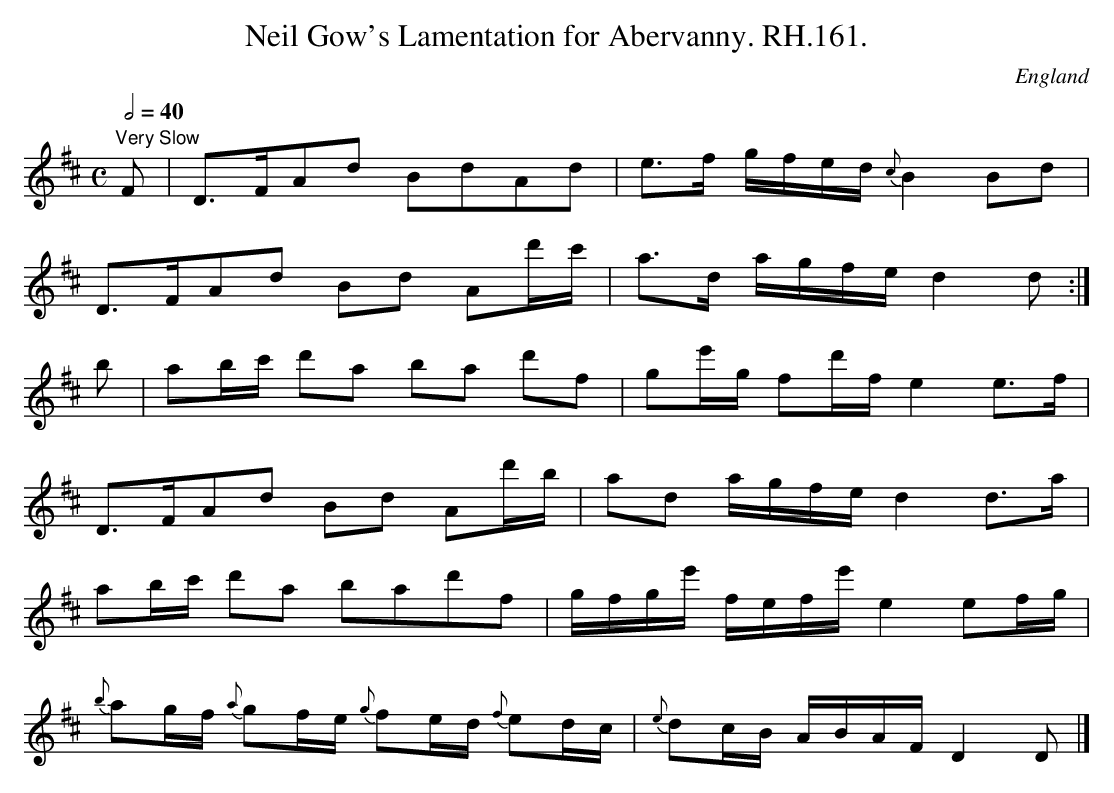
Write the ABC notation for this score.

X:1
T:Neil Gow's Lamentation for Abervanny. RH.161.
O:England
M:C
L:1/8
Q:2/4=40
K:D
"Very Slow"F|\
D>FAd BdAd|e>f g/f/e/d/{c}B2Bd|
D>FAd Bd Ad'/c'/|a>d a/g/f/e/d2d:|
b|ab/c'/ d'a ba d'f|ge'/g/ fd'/f/e2e>f|
D>FAd Bd Ad'/b/|ad a/g/f/e/d2d>a|
ab/c'/ d'a bad'f|g/f/g/e'/ f/e/f/e'/e2ef/g/|
{b}ag/f/ {a}gf/e/ {g}fe/d/ {f}ed/c/|\
{e}dc/B/ A/B/A/F/D2D|]
